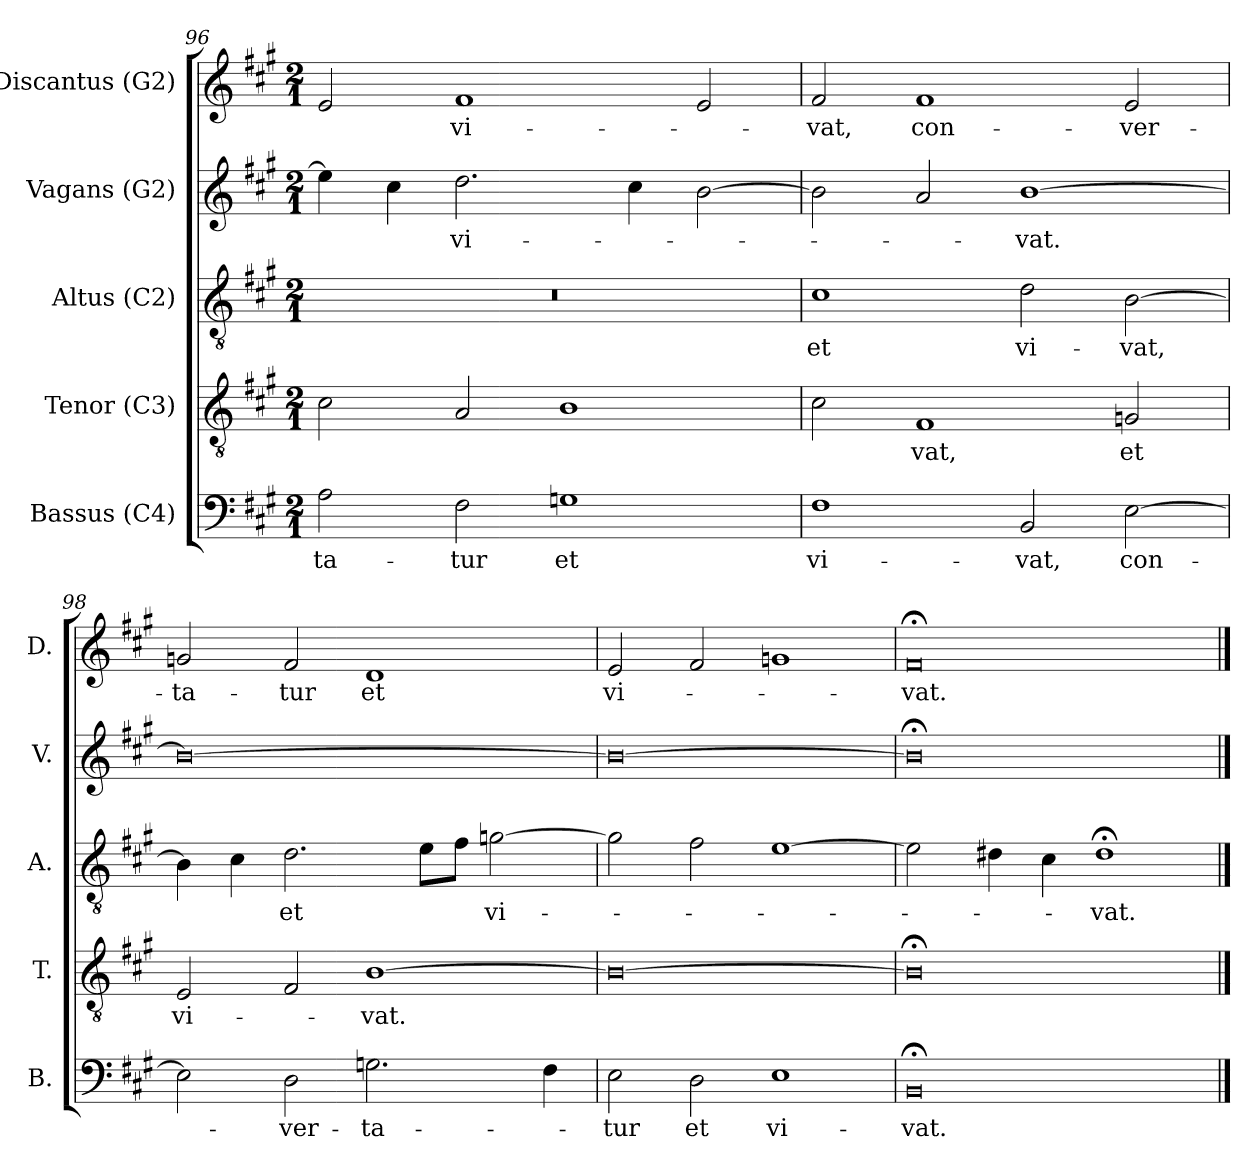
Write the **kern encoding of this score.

**kern	**text	**kern	**text	**kern	**text	**kern	**text	**kern	**text
*part5	*part5	*part4	*part4	*part3	*part3	*part2	*part2	*part1	*part1
*staff5	*staff5	*staff4	*staff4	*staff3	*staff3	*staff2	*staff2	*staff1	*staff1
*I"Bassus (C4)	*	*I"Tenor (C3)	*	*I"Altus (C2)	*	*I"Vagans (G2)	*	*I"Discantus (G2)	*
*I'B.	*	*I'T.	*	*I'A.	*	*I'V.	*	*I'D.	*
*clefF4	*	*clefGv2	*	*clefGv2	*	*clefG2	*	*clefG2	*
*	*	*ITrd7c12	*	*ITrd7c12	*	*ITrd7c12	*	*	*
*k[f#c#g#]	*	*k[f#c#g#]	*	*k[f#c#g#]	*	*k[f#c#g#]	*	*k[f#c#g#]	*
*A:	*	*A:	*	*A:	*	*A:	*	*A:	*
*M2/1	*	*M2/1	*	*M2/1	*	*M2/1	*	*M2/1	*
=96	=96	=96	=96	=96	=96	=96	=96	=96	=96
!	!LO:LY:b:color=#000000	!	!	!LO:N:vis=1	!	!	!	!	!
2Ai\	-ta-	2C#i\	.	0r	.	4ei\]	.	2ei/	.
.	.	.	.	.	.	4c#i\	.	.	.
!	!LO:LY:b:color=#000000	!	!	!	!	!	!	!	!
!	!	!	!	!	!	!	!LO:LY:b:color=#000000	!	!
!	!	!	!	!	!	!	!	!	!LO:LY:b:color=#000000
2F#i\	-tur	2AAi/	.	.	.	2.di\	vi-	1f#i	vi-
!	!LO:LY:b:color=#000000	!	!	!	!	!	!	!	!
1Gi	et	1BBi	.	.	.	.	.	.	.
.	.	.	.	.	.	4c#i\	.	.	.
.	.	.	.	.	.	[2Bi\	.	2ei/	.
=97	=97	=97	=97	=97	=97	=97	=97	=97	=97
!	!LO:LY:b:color=#000000	!	!	!	!	!	!	!	!
!	!	!	!	!	!LO:LY:b:color=#000000	!	!	!	!
!	!	!	!	!	!	!	!	!	!LO:LY:b:color=#000000
1F#i	vi-	2C#i\	.	1C#i	et	2Bi\]	.	2f#i/	-vat,
!	!	!	!LO:LY:b:color=#000000	!	!	!	!	!	!
!	!	!	!	!	!	!	!	!	!LO:LY:b:color=#000000
.	.	1FF#i	-vat,	.	.	2Ai/	.	1f#i	con-
!	!LO:LY:b:color=#000000	!	!	!	!	!	!	!	!
!	!	!	!	!	!LO:LY:b:color=#000000	!	!	!	!
!	!	!	!	!	!	!	!LO:LY:b:color=#000000	!	!
2BBi/	-vat,	.	.	2Di\	vi-	[1Bi	-vat.	.	.
!	!LO:LY:b:color=#000000	!	!	!	!	!	!	!	!
!	!	!	!LO:LY:b:color=#000000	!	!	!	!	!	!
!	!	!	!	!	!LO:LY:b:color=#000000	!	!	!	!
!	!	!	!	!	!	!	!	!	!LO:LY:b:color=#000000
[2Ei\	con-	2GGni/	et	[2BBi\	-vat,	.	.	2ei/	-ver-
!!LO:PB:g=z
=98	=98	=98	=98	=98	=98	=98	=98	=98	=98
!	!	!	!LO:LY:b:color=#000000	!	!	!	!	!	!
!	!	!	!	!	!	!	!	!	!LO:LY:b:color=#000000
2Ei\]	.	2EEi/	vi-	4BBi\]	.	0Bi_	.	2gni/	-ta-
.	.	.	.	4C#i\	.	.	.	.	.
!	!LO:LY:b:color=#000000	!	!	!	!	!	!	!	!
!	!	!	!	!	!LO:LY:b:color=#000000	!	!	!	!
!	!	!	!	!	!	!	!	!	!LO:LY:b:color=#000000
2Di\	-ver-	2FF#i/	.	2.Di\	et	.	.	2f#i/	-tur
!	!LO:LY:b:color=#000000	!	!	!	!	!	!	!	!
!	!	!	!LO:LY:b:color=#000000	!	!	!	!	!	!
!	!	!	!	!	!	!	!	!	!LO:LY:b:color=#000000
2.Gi\	-ta-	[1BBi	-vat.	.	.	.	.	1di	et
.	.	.	.	8Ei\L	.	.	.	.	.
.	.	.	.	8F#i\J	.	.	.	.	.
!	!	!	!	!	!LO:LY:b:color=#000000	!	!	!	!
.	.	.	.	[2Gi\	vi-	.	.	.	.
4F#i\	.	.	.	.	.	.	.	.	.
=99	=99	=99	=99	=99	=99	=99	=99	=99	=99
!	!LO:LY:b:color=#000000	!	!	!	!	!	!	!	!
!	!	!	!	!	!	!	!	!	!LO:LY:b:color=#000000
2Ei\	-tur	0BBi_	.	2Gi\]	.	0Bi_	.	2ei/	vi-
!	!LO:LY:b:color=#000000	!	!	!	!	!	!	!	!
2Di\	et	.	.	2F#i\	.	.	.	2f#i/	.
!	!LO:LY:b:color=#000000	!	!	!	!	!	!	!	!
1Ei	vi-	.	.	[1Ei	.	.	.	1gi	.
=100	=100	=100	=100	=100	=100	=100	=100	=100	=100
!	!LO:LY:b:color=#000000	!	!	!	!	!	!	!	!
!	!	!	!	!	!	!	!	!	!LO:LY:b:color=#000000
0BB;i	-vat.	0BB;i]	.	2Ei\]	.	0B;i]	.	0f#;i	-vat.
.	.	.	.	4D#i\	.	.	.	.	.
.	.	.	.	4C#i\	.	.	.	.	.
!	!	!	!	!	!LO:LY:b:color=#000000	!	!	!	!
.	.	.	.	1D#;i	-vat.	.	.	.	.
==	==	==	==	==	==	==	==	==	==
*-	*-	*-	*-	*-	*-	*-	*-	*-	*-
